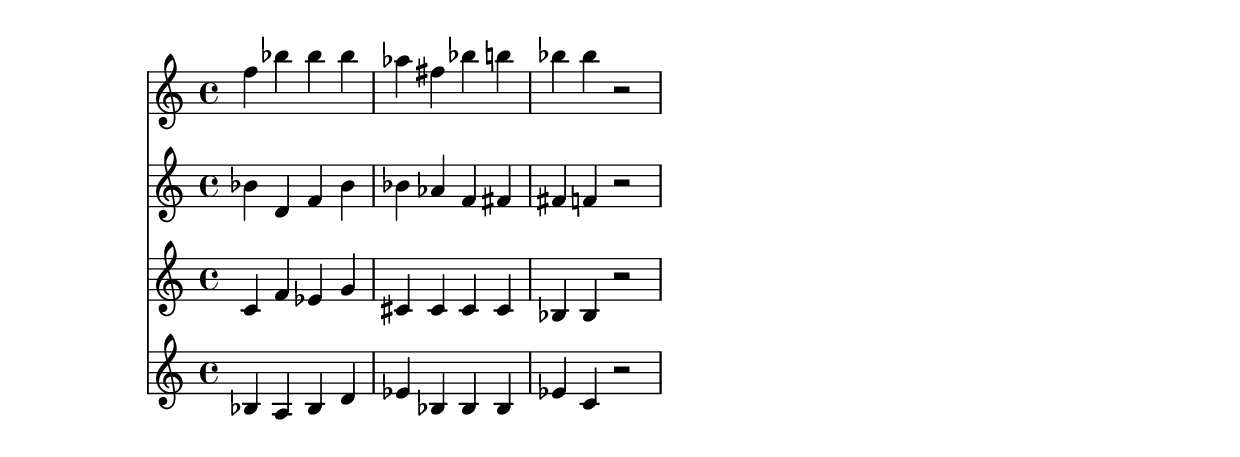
% 2017-09-18 00:34

\version "2.19.54"
\language "english"

\header {}

\layout {}

\paper {}

\score {
    <<
        {
            {
                f''4
                bf''4
                bf''4
                bf''4
                af''4
                fs''4
                bf''4
                b''4
                bf''4
                bf''4
                r2
            }
        }
        {
            {
                bf'4
                d'4
                f'4
                bf'4
                bf'4
                af'4
                f'4
                fs'4
                fs'4
                f'4
                r2
            }
        }
        {
            {
                c'4
                f'4
                ef'4
                g'4
                cs'4
                cs'4
                cs'4
                cs'4
                bf4
                bf4
                r2
            }
        }
        {
            {
                bf4
                a4
                bf4
                d'4
                ef'4
                bf4
                bf4
                bf4
                ef'4
                c'4
                r2
            }
        }
    >>
}